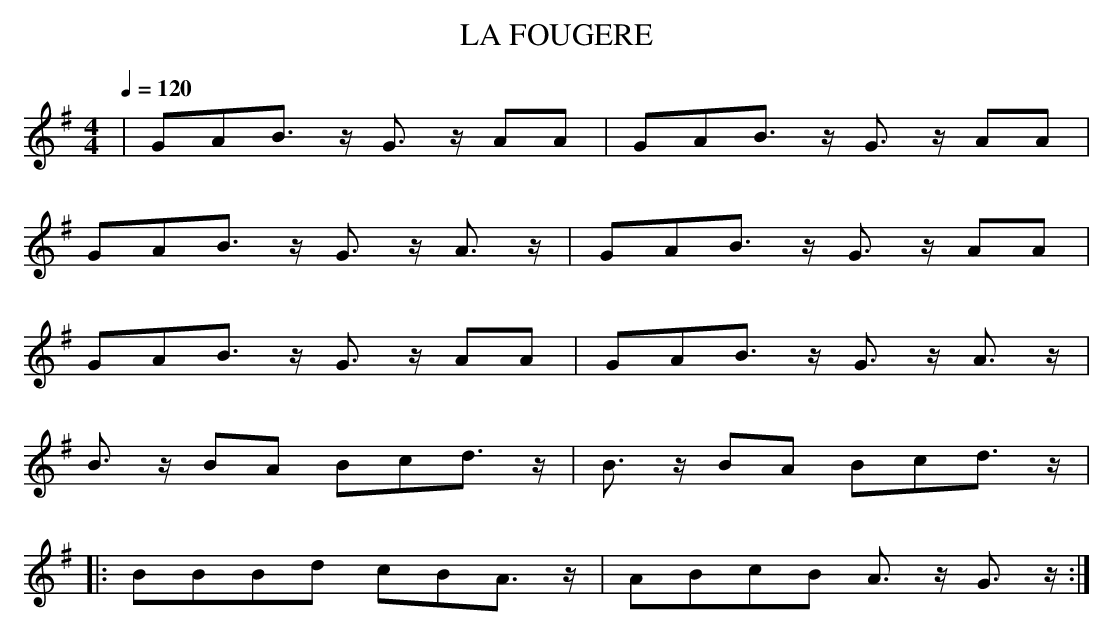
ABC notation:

X:1
T:LA FOUGERE
M:4/4
L:1/8
Q:1/4=120
K:G
|GAB3/2 z/2 G3/2 z/2 AA|GAB3/2 z/2 G3/2 z/2 AA|
 GAB3/2 z/2 G3/2 z/2 A3/2 z/2 |GAB3/2 z/2 G3/2 z/2 AA|
 GAB3/2 z/2 G3/2 z/2 AA|GAB3/2 z/2 G3/2 z/2 A3/2 z/2 |
 B3/2 z/2 BA Bcd3/2 z/2 |B3/2 z/2 BA Bcd3/2 z/2 |
|:BBBd cBA3/2 z/2 |ABcB A3/2 z/2 G3/2 z/2:|
